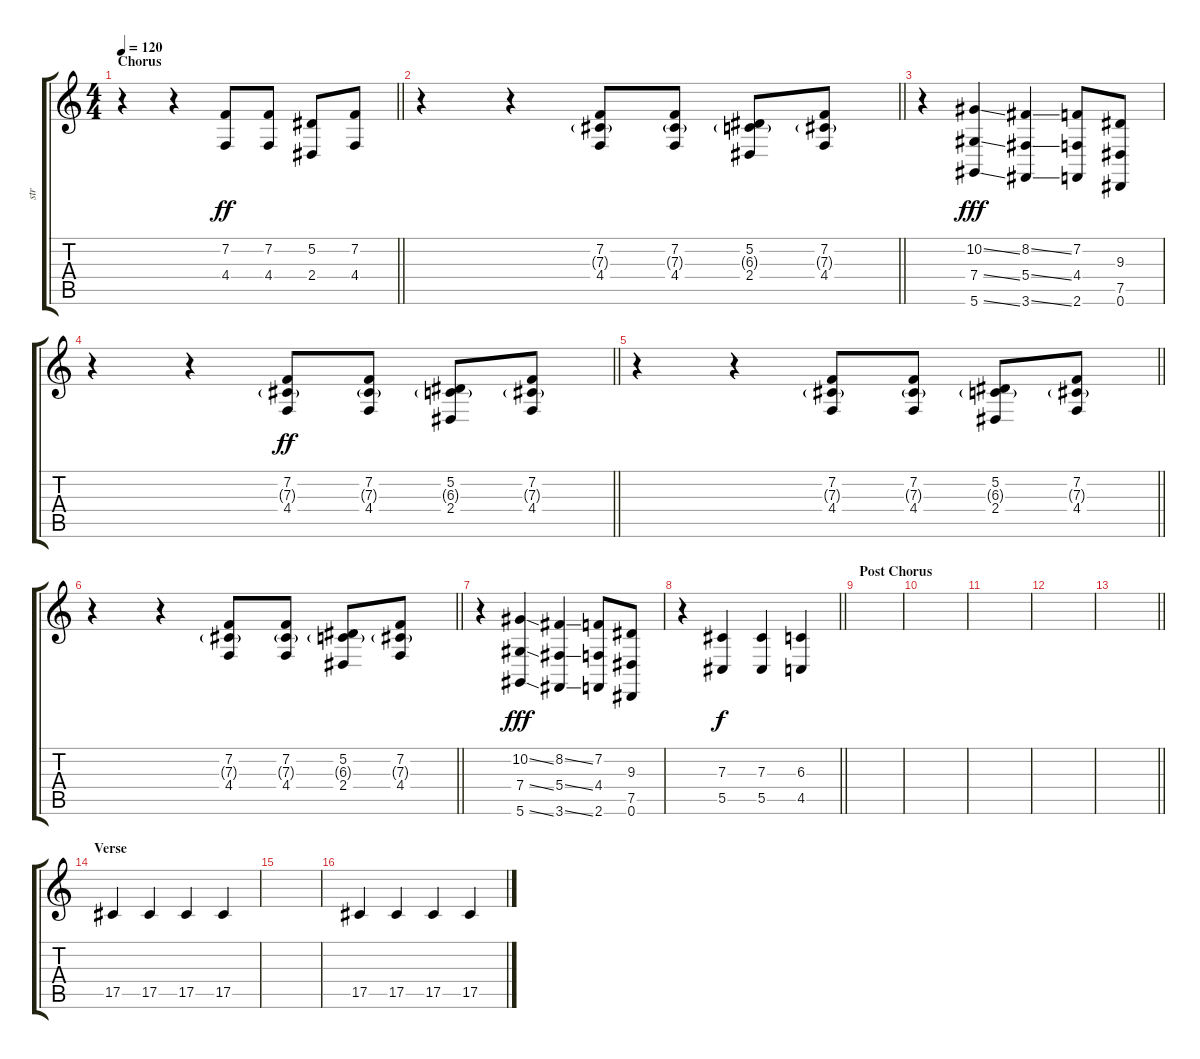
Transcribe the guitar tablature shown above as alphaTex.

\track ("str" "str") {instrument pizzicatostrings}
\staff {score tabs}
\tuning (Eb4 Bb3 Gb3 Db3 Ab2 Eb2) {hide}
\ts (4 4)
\section ("" "Chorus")
\tempo 120
\clef g2
\barLineRight lightlight
\ks c
r.4{dy ff} r.4 (7.2 4.4).8 (7.2 4.4).8 (5.2 2.4).8 (7.2 4.4).8 |
\barLineRight lightlight
r.4 r.4 (7.2 7.3{g} 4.4).8 (7.2 7.3{g} 4.4).8 (5.2 6.3{g} 2.4).8 (7.2 7.3{g} 4.4).8 |
r.4 (10.2{ss} 7.4{ss} 5.6{ss}).4{dy fff} (8.2{ss} 5.4{ss} 3.6{ss}).4 (7.2 4.4 2.6).8 (9.3 7.5 0.6).8 |
\barLineRight lightlight
r.4 r.4 (7.2 7.3{g} 4.4).8{dy ff} (7.2 7.3{g} 4.4).8 (5.2 6.3{g} 2.4).8 (7.2 7.3{g} 4.4).8 |
\barLineRight lightlight
r.4 r.4 (7.2 7.3{g} 4.4).8 (7.2 7.3{g} 4.4).8 (5.2 6.3{g} 2.4).8 (7.2 7.3{g} 4.4).8 |
\barLineRight lightlight
r.4 r.4 (7.2 7.3{g} 4.4).8 (7.2 7.3{g} 4.4).8 (5.2 6.3{g} 2.4).8 (7.2 7.3{g} 4.4).8 |
r.4 (10.2{ss} 7.4{ss} 5.6{ss}).4{dy fff} (8.2{ss} 5.4{ss} 3.6{ss}).4 (7.2 4.4 2.6).8 (9.3 7.5 0.6).8 |
\barLineRight lightlight
r.4 (7.3 5.5).4{dy f} (7.3 5.5).4 (6.3 4.5).4 |
\section ("" "Post Chorus")
|
|
|
|
\barLineRight lightlight
|
\section ("" "Verse")
17.5.4 17.5.4 17.5.4 17.5.4 |
|
17.5.4 17.5.4 17.5.4 17.5.4
